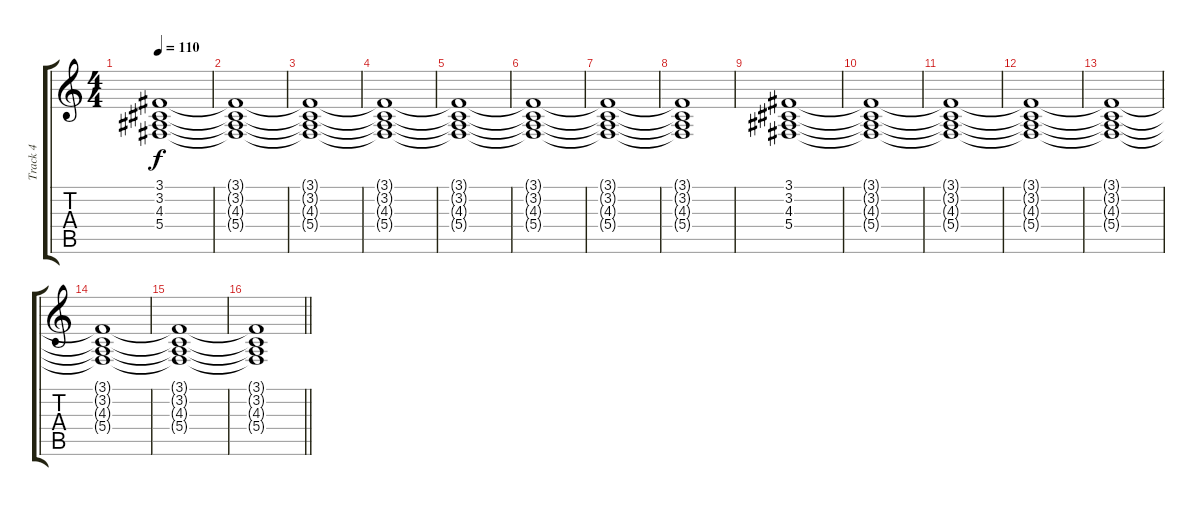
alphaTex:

\track ("Track 4" "Track 4") {instrument pad2warm}
\staff {score tabs}
\tuning (Eb4 Bb3 Gb3 Db3 Ab2 Db2) {hide}
\ts (4 4)
\tempo 110
\clef g2
\ks c
(3.1 3.2 4.3 5.4).1{dy f} |
(3.1{t} 3.2{t} 4.3{t} 5.4{t}).1 |
(3.1{t} 3.2{t} 4.3{t} 5.4{t}).1 |
(3.1{t} 3.2{t} 4.3{t} 5.4{t}).1 |
(3.1{t} 3.2{t} 4.3{t} 5.4{t}).1 |
(3.1{t} 3.2{t} 4.3{t} 5.4{t}).1 |
(3.1{t} 3.2{t} 4.3{t} 5.4{t}).1 |
(3.1{t} 3.2{t} 4.3{t} 5.4{t}).1 |
(3.1 3.2 4.3 5.4).1 |
(3.1{t} 3.2{t} 4.3{t} 5.4{t}).1 |
(3.1{t} 3.2{t} 4.3{t} 5.4{t}).1 |
(3.1{t} 3.2{t} 4.3{t} 5.4{t}).1 |
(3.1{t} 3.2{t} 4.3{t} 5.4{t}).1 |
(3.1{t} 3.2{t} 4.3{t} 5.4{t}).1 |
(3.1{t} 3.2{t} 4.3{t} 5.4{t}).1 |
\barLineRight lightlight
(3.1{t} 3.2{t} 4.3{t} 5.4{t}).1
